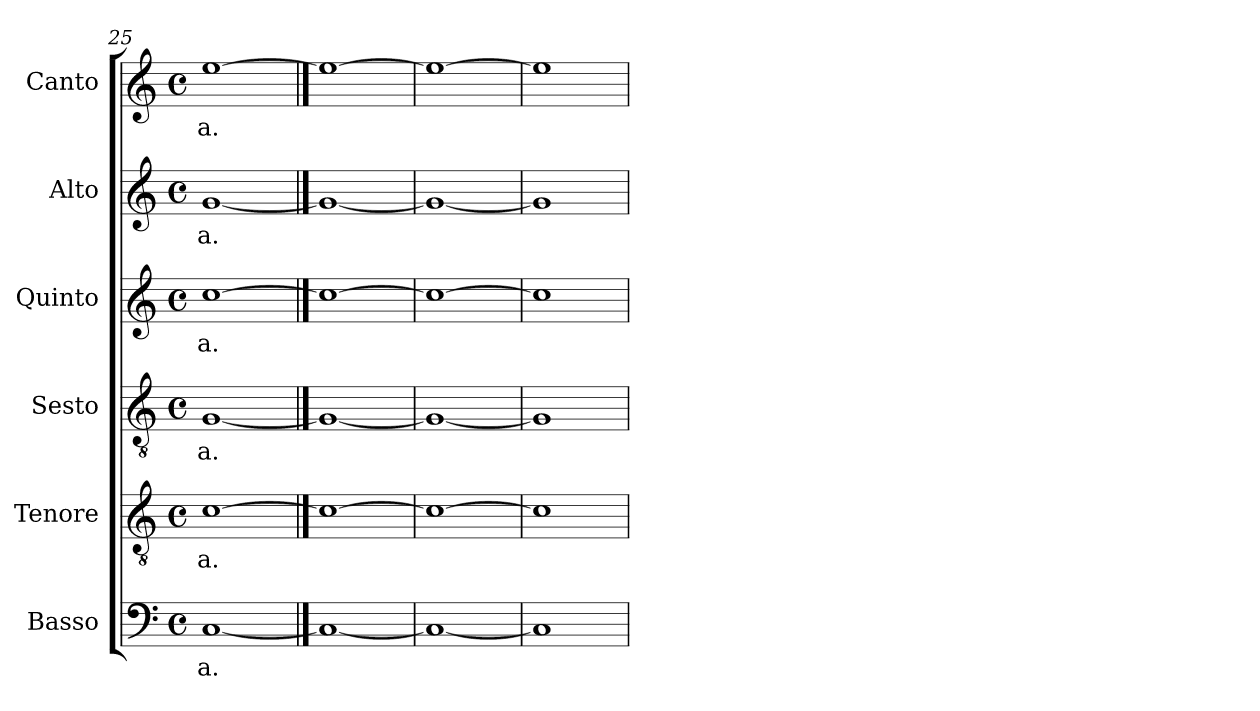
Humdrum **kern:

**kern	**text	**kern	**text	**kern	**text	**kern	**text	**kern	**text	**kern	**text
*part6	*part6	*part5	*part5	*part4	*part4	*part3	*part3	*part2	*part2	*part1	*part1
*staff6	*staff6	*staff5	*staff5	*staff4	*staff4	*staff3	*staff3	*staff2	*staff2	*staff1	*staff1
*I"Basso	*	*I"Tenore	*	*I"Sesto	*	*I"Quinto	*	*I"Alto	*	*I"Canto	*
*I'B.	*	*	*	*I'T.	*	*	*	*	*	*I'Cant.	*
*clefF4	*	*clefGv2	*	*clefGv2	*	*clefG2	*	*clefG2	*	*clefG2	*
*k[]	*	*k[]	*	*k[]	*	*k[]	*	*k[]	*	*k[]	*
*C:	*	*C:	*	*C:	*	*C:	*	*C:	*	*C:	*
*M4/4	*	*M4/4	*	*M4/4	*	*M4/4	*	*M4/4	*	*M4/4	*
*met(c)	*	*met(c)	*	*met(c)	*	*met(c)	*	*met(c)	*	*met(c)	*
=25	=25	=25	=25	=25	=25	=25	=25	=25	=25	=25	=25
[1C/	-a.	[1c\	-a.	[1G/	-a.	[1cc\	-a.	[1g/	-a.	[1ee\	-a.
==26	==26	==26	==26	==26	==26	==26	==26	==26	==26	==26	==26
1C/_	.	1c\_	.	1G/_	.	1cc\_	.	1g/_	.	1ee\_	.
=27	=27	=27	=27	=27	=27	=27	=27	=27	=27	=27	=27
1C/_	.	1c\_	.	1G/_	.	1cc\_	.	1g/_	.	1ee\_	.
=28	=28	=28	=28	=28	=28	=28	=28	=28	=28	=28	=28
1C/]	.	1c\]	.	1G/]	.	1cc\]	.	1g/]	.	1ee\]	.
=	=	=	=	=	=	=	=	=	=	=	=
*-	*-	*-	*-	*-	*-	*-	*-	*-	*-	*-	*-
